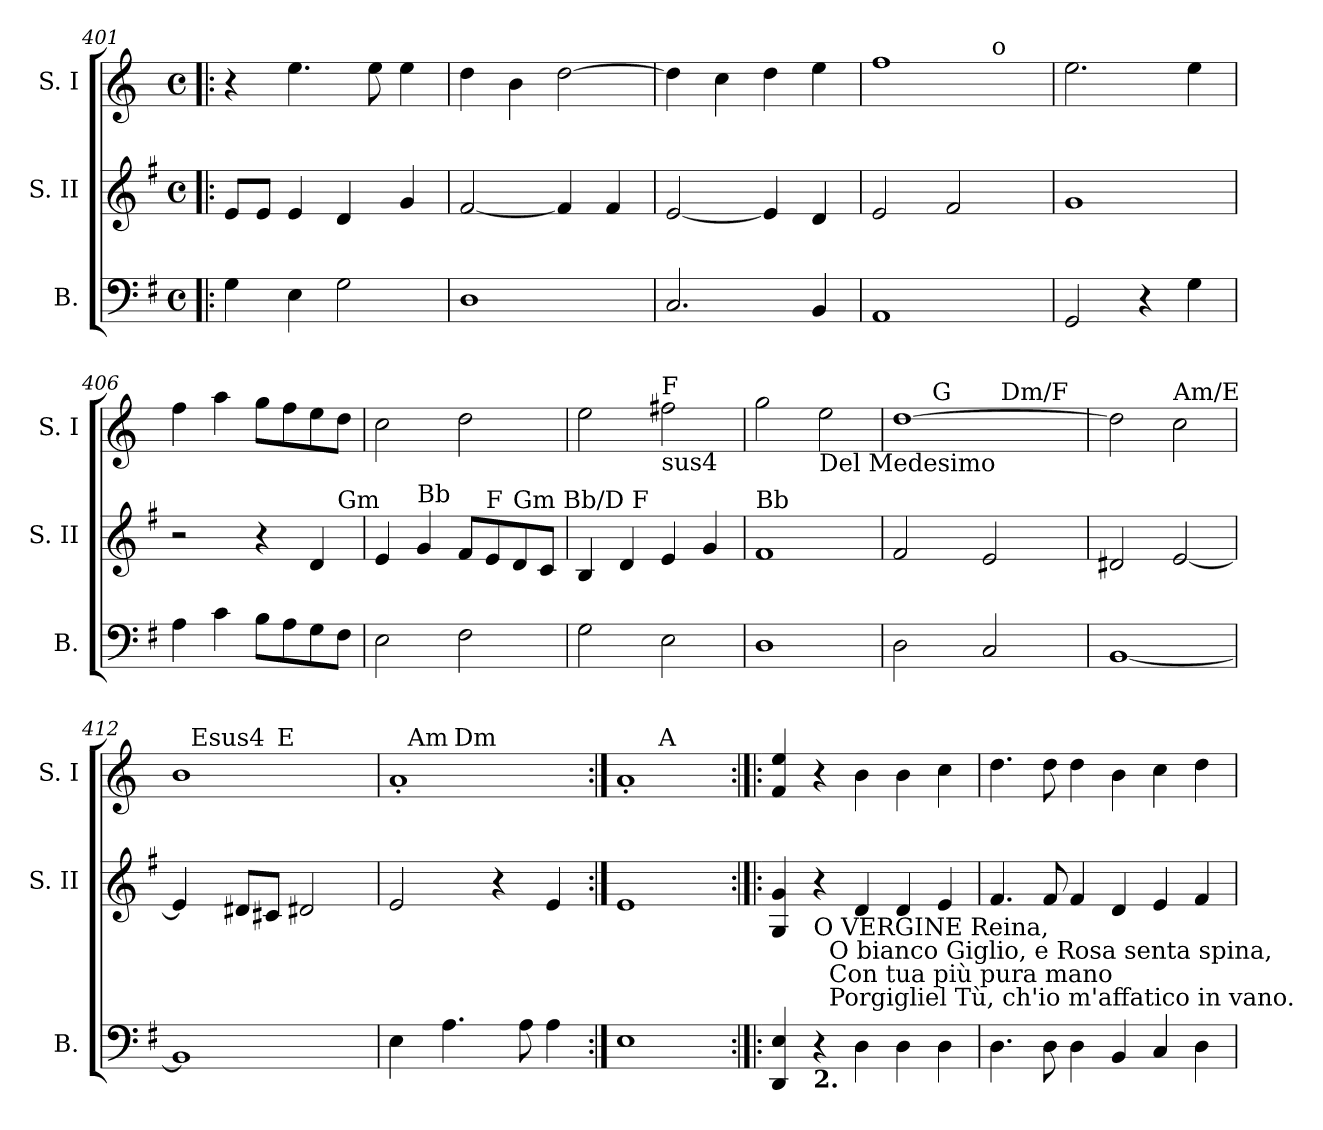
**kern	**kern	**kern
*part3	*part2	*part1
*staff3	*staff2	*staff1
*I"B.	*I"S. II	*I"S. I
*I'B.	*I'S. II	*I'S. I
!!LO:LB:g=z
*clefF4	*clefG2	*clefG2
*ITrd-3c-5	*ITrd-3c-5	*
*k[]	*k[]	*k[]
*C:	*C:	*C:
*M4/4	*M4/4	*M4/4
*met(c)	*met(c)	*met(c)
=401!|:	=401!|:	=401!|:
4c\	8a/L	4r
.	8a/J	.
4A\	4a/	4.ee\
2c\	4g/	.
.	.	8ee\
.	4cc/	4ee\
=402	=402	=402
1G	[>2b/	4dd\
.	.	4b\
.	4b/]	[>2dd\
.	4b/	.
=403	=403	=403
2.F/	[<2a/	4dd\]
.	.	4cc\
.	4a/]	4dd\
4E/	4g/	4ee\
=404	=404	=404
*	*	*^
1D	2a/	1ff	2ryy
.	2b/	.	8..ryy
!	!	!	!LO:TX:a:t=o
.	.	.	4ryy
.	.	.	32ryy
*	*	*v	*v
=405	=405	=405
2C/	1cc	2.ee\
4r	.	.
4c\	.	4ee\
!!LO:PB:g=z
=406	=406	=406
*	*^	*
4d\	2r	2..ryy	4ff\
4f\	.	.	4aa\
8e\L	4r	.	8gg\L
8d\	.	.	8ff\
8c\	4g/	.	8ee\
!	!	!LO:TX:a:t=Gm	!
8B\J	.	8ryy	8dd\J
*	*v	*v	*
=407	=407	=407
2A\	4a/	2cc\
!	!LO:TX:a:t=Bb	!
.	4cc/	.
2B\	8b/L	2dd\
!	!LO:TX:a:t=F	!
.	8a/	.
!	!LO:TX:a:t=Gm    Bb/D    F	!
.	8g/	.
.	8f/J	.
=408	=408	=408
2c\	4e/	2ee\
.	4g/	.
!	!	!LO:TX:b:t=sus4
!	!	!LO:TX:t=F
2A\	4a/	2ff#X\
.	4cc/	.
=409	=409	=409
!	!LO:TX:a:t=Bb	!
1G	1b	2gg\
!	!	!LO:TX:b:t=Del Medesimo
.	.	2ee\
!!LO:LB:g=z
=410	=410	=410
*	*	*^
*	*	*	*^
2G\	2b/	[>1dd	8ryy	2ryy
.	.	.	32ryy	.
!	!	!	!LO:TX:a:t=G	!
.	.	.	2ryy	.
2F/	2a/	.	.	16ryy
!	!	!	!	!LO:TX:a:t=Dm/F
.	.	.	.	4..ryy
.	.	.	4ryy	.
.	.	.	16.ryy	.
=411	=411	=411	=411	=411
!	!	!LO:TX:a:t=E	!	!
*	*	*v	*v	*v
[>1E	2g#X/	2dd\]
!	!	!LO:TX:a:t=Am/E
.	[<2a/	2cc\
=412	=412	=412
*	*	*^
*	*	*	*^
*	*	*	*	*^
1E]	4a/]	1b	16ryy	8ryy	4ryy
!	!	!	!LO:TX:a:t=E	!	!
.	.	.	2...ryy	.	.
!	!	!	!	!LO:TX:a:t=sus4	!
.	.	.	.	2..ryy	.
.	8g#X/L	.	.	.	8ryy
.	8f#X/J	.	.	.	32ryy
!	!	!	!	!	!LO:TX:a:t=E
.	.	.	.	.	2ryy
.	2g#X/	.	.	.	.
.	.	.	.	.	16.ryy
*	*	*	*	*v	*v
=413	=413	=413	=413	=413
4A\	2a/	1a'<	16ryy	4ryy
!	!	!	!LO:TX:a:t=Am	!
.	.	.	2...ryy	.
4.d\	.	.	.	32ryy
!	!	!	!	!LO:TX:a:t=Dm
.	.	.	.	2ryy
.	4r	.	.	.
8d\	.	.	.	.
4d\	4a/	.	.	.
.	.	.	.	8..ryy
*	*	*	*v	*v
=414:|!	=414:|!	=414:|!	=414:|!
1A	1a	1a'<	4ryy
!	!	!	!LO:TX:a:t=A
.	.	.	2.ryy
*	*	*v	*v
!!LO:PB:g=z
=415:|!|:	=415:|!|:	=415:|!|:
4GG/ 4A/	4c/ 4cc/	4f/ 4ee/
!LO:TX:b:B:t=2.	!	!
!LO:TX:t=O VERGINE Reina,\n   O bianco Giglio, e Rosa senta spina,\n   Con tua più pura mano\n   Porgigliel Tù, ch'io m'affatico in vano.	!	!
4r	4r	4r
4G\	4g/	4b\
4G\	4g/	4b\
4G\	4a/	4cc\
=416	=416	=416
4.G\	4.b/	4.dd\
8G\	8b/	8dd\
4G\	4b/	4dd\
4E/	4g/	4b\
4F/	4a/	4cc\
4G\	4b/	4dd\
=	=	=
*-	*-	*-
